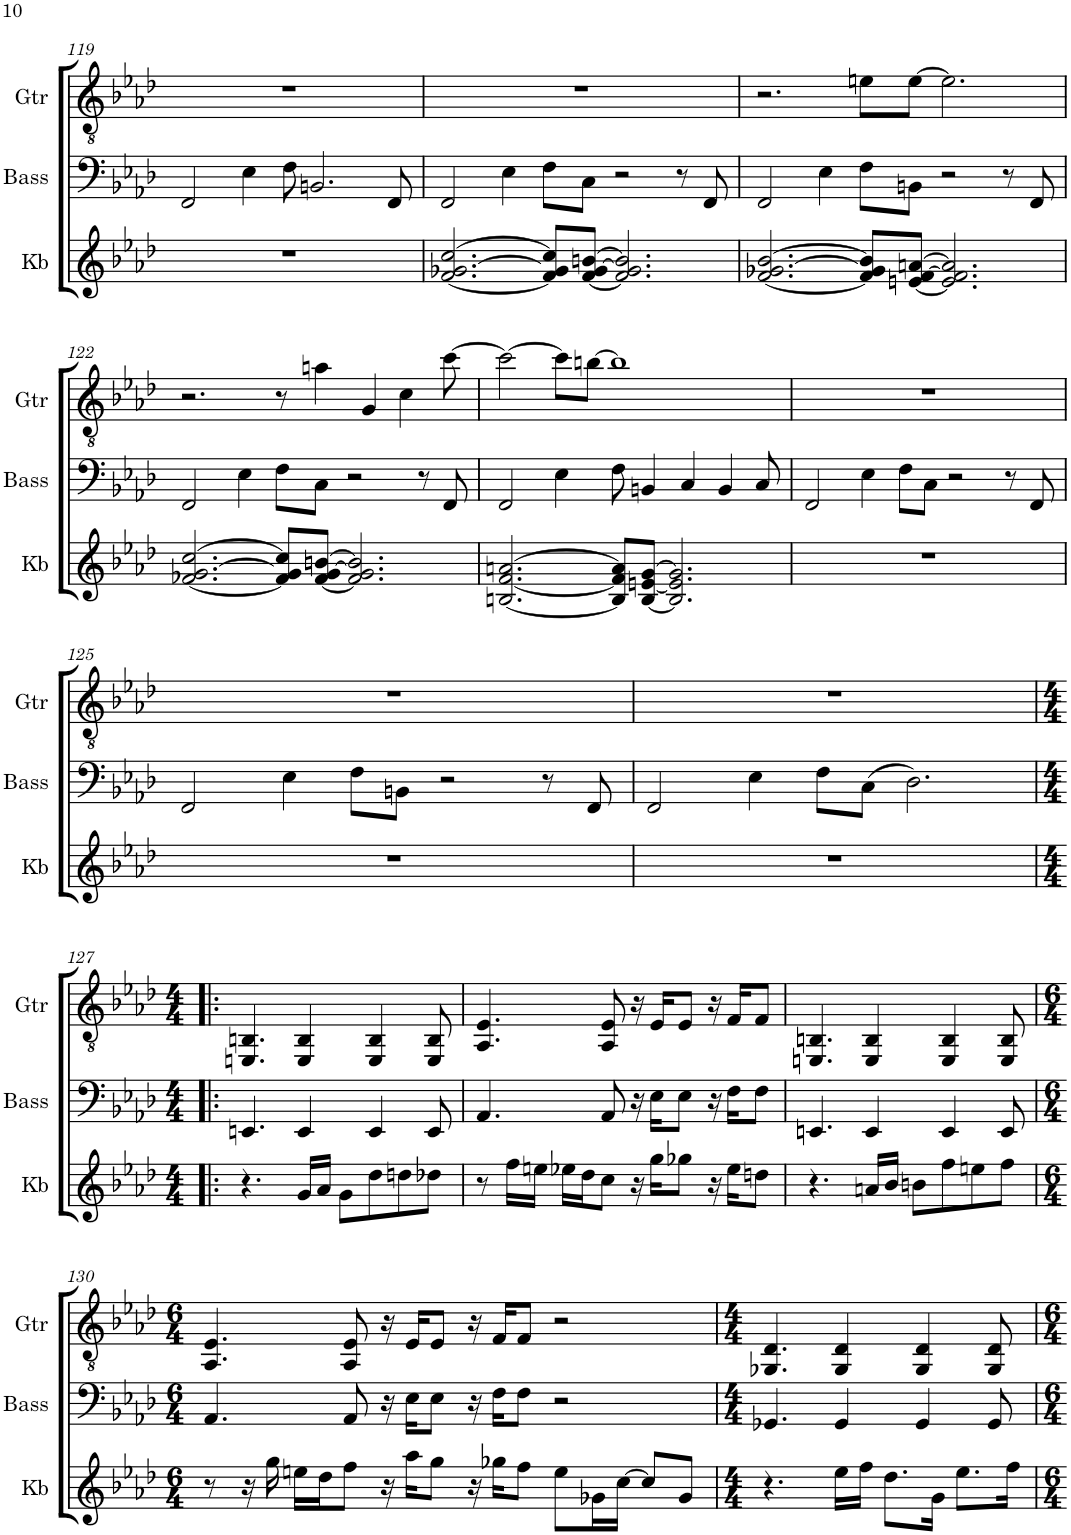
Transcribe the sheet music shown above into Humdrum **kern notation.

**kern	**kern	**kern
*part3	*part2	*part1
*staff3	*staff2	*staff1
*I"Keys	*I"Bass	*I"Guitar
*	*I'Bass	*I'Gtr
!!LO:PB:g=z
*clefG2	*clefF4	*clefGv2
*	*Trd7c12	*
*k[b-e-a-d-]	*k[b-e-a-d-]	*k[b-e-a-d-]
*M7/4	*M7/4	*M7/4
=119	=119	=119
1..r	2FF/	1..r
.	4E-\	.
.	8F\	.
.	2.BBn/	.
.	8FF/	.
=120	=120	=120
[2.f/ [2.g-X/ [2.cc/	2FF/	1..r
.	4E-\	.
8f/] 8g-/] 8cc/]L	8F\L	.
[8f/ [8g-/ [8bn/J	8C\J	.
2.f/] 2.g-/] 2.b/]	2r	.
.	8r	.
.	8FF/	.
=121	=121	=121
[2.f/ [2.g-X/ [2.b-/	2FF/	2.r
.	4E-\	.
8f/] 8g-/] 8b-/]L	8F\L	8en\L
[8en/ [8f/ [8an/J	8BBn\J	[8e\J
2.e/] 2.f/] 2.a/]	2r	2.e\]
.	8r	.
.	8FF/	.
!!LO:LB:g=z
=122	=122	=122
[2.f/ [2.g-X/ [2.cc/	2FF/	2.r
.	4E-\	.
8f/] 8g-/] 8cc/]L	8F\L	8r
[8f/ [8g-/ [8bn/J	8C\J	4an\
2.f/] 2.g-/] 2.b/]	2r	.
.	.	4G/
.	.	4c\
.	8r	.
.	8FF/	[8cc\
=123	=123	=123
[2.Bn/ [2.f/ [2.an/	2FF/	2cc\_
.	4E-\	8cc\L]
.	.	[8bn\J
8B/] 8f/] 8a/]L	8F\	1b]
[8B/ [8en/ [8g/J	4BBn/	.
2.B/] 2.e/] 2.g/]	.	.
.	4C/	.
.	4BB/	.
.	8C/	.
=124	=124	=124
1..r	2FF/	1..r
.	4E-\	.
.	8F\L	.
.	8C\J	.
.	2r	.
.	8r	.
.	8FF/	.
!!LO:LB:g=z
=125	=125	=125
1..r	2FF/	1..r
.	4E-\	.
.	8F\L	.
.	8BBn\J	.
.	2r	.
.	8r	.
.	8FF/	.
=126	=126	=126
1..r	2FF/	1..r
.	4E-\	.
.	8F\L	.
.	(8C\J	.
.	2.D-\)	.
!!LO:LB:g=z
=127!|:	=127!|:	=127!|:
*M4/4	*M4/4	*M4/4
4.r	4.EEn/	4.EEn/ 4.BBn/
16g/LL	4EE/	4EE/ 4BB/
16a-/JJ	.	.
8g\L	.	.
8dd-\	4EE/	4EE/ 4BB/
8ddn\	.	.
8dd-X\J	8EE/	8EE/ 8BB/
=128	=128	=128
8r	4.AA-/	4.AA-/ 4.E-/
16ff\LL	.	.
16een\JJ	.	.
16ee-X\LL	.	.
16dd-\J	.	.
8cc\J	8AA-/	8AA-/ 8E-/
16r	16r	16r
16gg\KL	16E-\KL	16E-/KL
8gg-X\J	8E-\J	8E-/J
16r	16r	16r
16ee-\KL	16F\KL	16F/KL
8ddn\J	8F\J	8F/J
=129	=129	=129
4.r	4.EEn/	4.EEn/ 4.BBn/
16an/LL	4EE/	4EE/ 4BB/
16b-/JJ	.	.
8bn\L	.	.
8ff\	4EE/	4EE/ 4BB/
8een\	.	.
8ff\J	8EE/	8EE/ 8BB/
!!LO:LB:g=z
=130	=130	=130
*M6/4	*M6/4	*M6/4
8r	4.AA-/	4.AA-/ 4.E-/
16r	.	.
16gg\	.	.
16een\LL	.	.
16dd-\J	.	.
8ff\J	8AA-/	8AA-/ 8E-/
16r	16r	16r
16aa-\KL	16E-\KL	16E-/KL
8gg\J	8E-\J	8E-/J
16r	16r	16r
16gg-X\KL	16F\KL	16F/KL
8ff\J	8F\J	8F/J
8ee\L	2r	2r
16g-X\L	.	.
[16cc\JJ	.	.
8cc/L]	.	.
8g-/J	.	.
=131	=131	=131
*M4/4	*M4/4	*M4/4
4.r	4.GG-X/	4.GG-X/ 4.D-/
16ee-\LL	4GG-/	4GG-/ 4D-/
16ff\JJ	.	.
8.dd-\L	.	.
.	4GG-/	4GG-/ 4D-/
16g\Jk	.	.
8.ee-\L	.	.
.	8GG-/	8GG-/ 8D-/
16ff\Jk	.	.
=	=	=
*-	*-	*-
